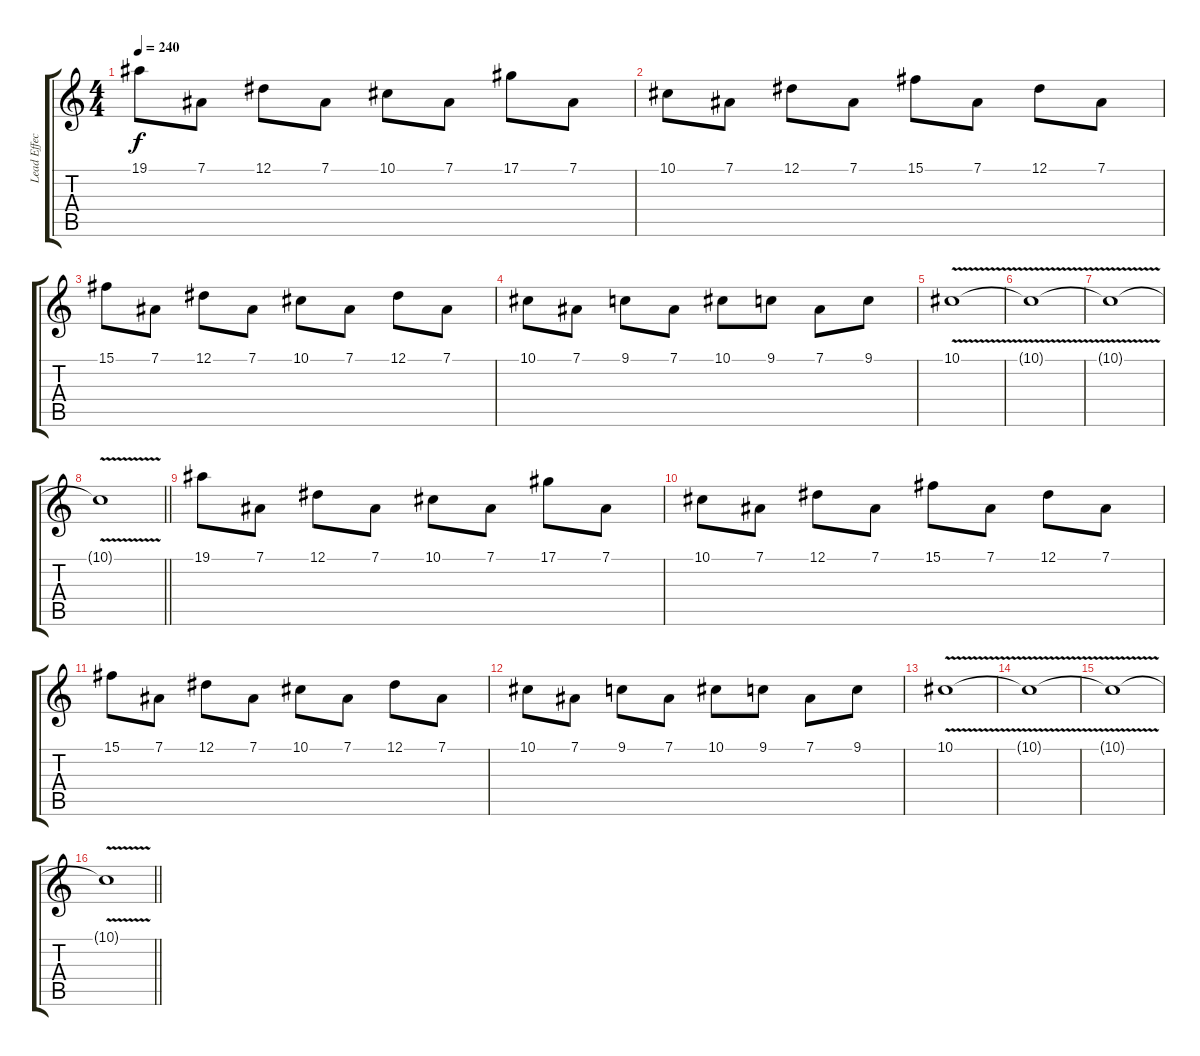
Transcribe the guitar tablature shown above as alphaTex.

\track ("Lead Effect" "Lead Effec") {instrument tremolostrings}
\staff {score tabs}
\tuning (Eb4 Bb3 Gb3 Db3 Ab2 Eb2) {hide}
\ts (4 4)
\tempo 240
\clef g2
\ks c
19.1.8{dy f} 7.1.8 12.1.8 7.1.8 10.1.8 7.1.8 17.1.8 7.1.8 |
10.1.8 7.1.8 12.1.8 7.1.8 15.1.8 7.1.8 12.1.8 7.1.8 |
15.1.8 7.1.8 12.1.8 7.1.8 10.1.8 7.1.8 12.1.8 7.1.8 |
10.1.8 7.1.8 9.1.8 7.1.8 10.1.8 9.1.8 7.1.8 9.1.8 |
10.1{v}.1 |
10.1{t}.1 |
10.1{v t}.1 |
\barLineRight lightlight
10.1{t}.1 |
19.1.8 7.1.8 12.1.8 7.1.8 10.1.8 7.1.8 17.1.8 7.1.8 |
10.1.8 7.1.8 12.1.8 7.1.8 15.1.8 7.1.8 12.1.8 7.1.8 |
15.1.8 7.1.8 12.1.8 7.1.8 10.1.8 7.1.8 12.1.8 7.1.8 |
10.1.8 7.1.8 9.1.8 7.1.8 10.1.8 9.1.8 7.1.8 9.1.8 |
10.1{v}.1 |
10.1{t}.1 |
10.1{v t}.1 |
\barLineRight lightlight
10.1{t}.1
